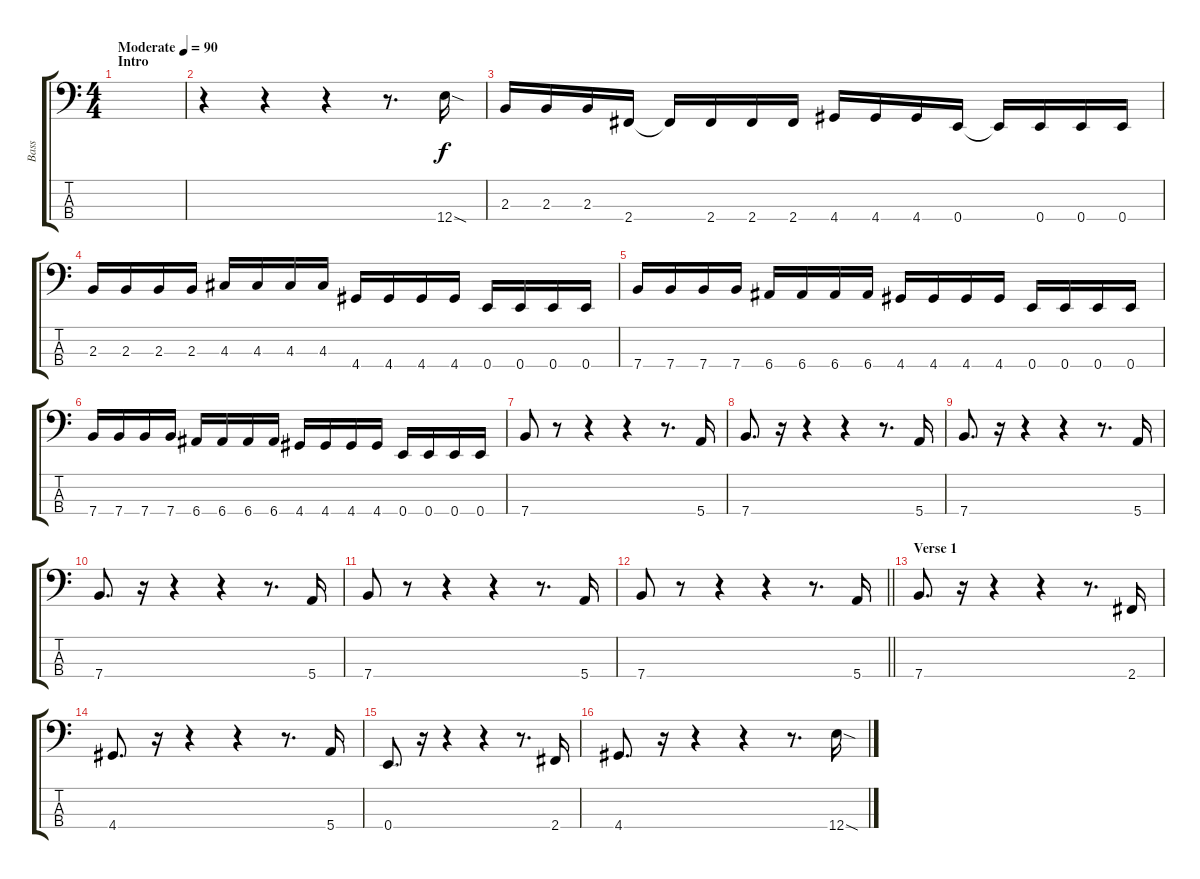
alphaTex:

\track ("Bass" "Bass") {instrument electricbasspick}
\staff {score tabs}
\tuning (G2 D2 A1 E1) {hide}
\ts (4 4)
\section ("" "Intro")
\tempo (90 "Moderate")
\clef f4
\ks c
|
r.4 r.4 r.4 r.8{d} 12.4{sod}.16 |
2.3.16 2.3.16 2.3.16 2.4.16 2.4{t}.16 2.4.16 2.4.16 2.4.16 4.4.16 4.4.16 4.4.16 0.4.16 0.4{t}.16 0.4.16 0.4.16 0.4.16 |
2.3.16 2.3.16 2.3.16 2.3.16 4.3.16 4.3.16 4.3.16 4.3.16 4.4.16 4.4.16 4.4.16 4.4.16 0.4.16 0.4.16 0.4.16 0.4.16 |
7.4.16 7.4.16 7.4.16 7.4.16 6.4.16 6.4.16 6.4.16 6.4.16 4.4.16 4.4.16 4.4.16 4.4.16 0.4.16 0.4.16 0.4.16 0.4.16 |
7.4.16 7.4.16 7.4.16 7.4.16 6.4.16 6.4.16 6.4.16 6.4.16 4.4.16 4.4.16 4.4.16 4.4.16 0.4.16 0.4.16 0.4.16 0.4.16 |
7.4.8 r.8 r.4 r.4 r.8{d} 5.4.16 |
7.4.8{d} r.16 r.4 r.4 r.8{d} 5.4.16 |
7.4.8{d} r.16 r.4 r.4 r.8{d} 5.4.16 |
7.4.8{d} r.16 r.4 r.4 r.8{d} 5.4.16 |
7.4.8 r.8 r.4 r.4 r.8{d} 5.4.16 |
\barLineRight lightlight
7.4.8 r.8 r.4 r.4 r.8{d} 5.4.16 |
\section ("" "Verse 1")
7.4.8{d} r.16 r.4 r.4 r.8{d} 2.4.16 |
4.4.8{d} r.16 r.4 r.4 r.8{d} 5.4.16 |
0.4.8{d} r.16 r.4 r.4 r.8{d} 2.4.16 |
4.4.8{d} r.16 r.4 r.4 r.8{d} 12.4{sod}.16
